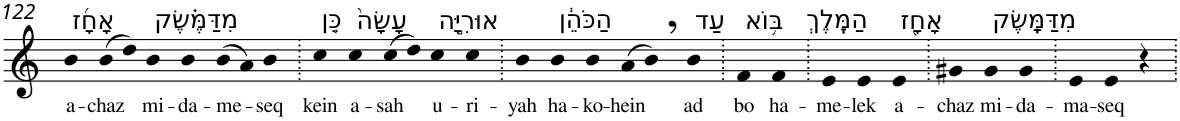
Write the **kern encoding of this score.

**kern	**text
*part1	*part1
*staff1	*staff1
*I"Piano	*
*I'Pno	*
!!LO:PB:g=z
*clefG2	*
*k[]	*
=122	=122
!LO:TX:a:t=אָחָ֜ז	!
!	!LO:LY:b
4b	a-
!	!LO:LY:b
(>8b	-chaz
8dd)	.
!LO:TX:a:t=מִדַּמֶּ֗שֶׂק	!
!	!LO:LY:b
4b	mi-
!	!LO:LY:b
4b	-da-
!	!LO:LY:b
(>8b	-me-
8a)	.
!	!LO:LY:b
4b	-seq
=123.	=123.
!LO:TX:a:t=כֵּ֤ן	!
!	!LO:LY:b
4cc	kein
!LO:TX:a:t=עָשָׂה֙	!
!	!LO:LY:b
4cc	a-
!	!LO:LY:b
(>8cc	-sah
8dd)	.
!LO:TX:a:t=אוּרִיָּ֣ה	!
!	!LO:LY:b
4cc	u-
!	!LO:LY:b
4cc	-ri-
=124.	=124.
!	!LO:LY:b
4b	-yah
!LO:TX:a:t=הַכֹּהֵ֔ן	!
!	!LO:LY:b
4b	ha-
!	!LO:LY:b
4b	-ko-
!	!LO:LY:b
(>8a	-hein
8b,)	.
!LO:TX:a:t=עַד	!
!	!LO:LY:b
4b	ad
=125.	=125.
!LO:TX:a:t=בּ֥וֹא	!
!	!LO:LY:b
4f	bo
!LO:TX:a:t=הַמֶּֽלֶךְ	!
!	!LO:LY:b
4f	ha-
=126.	=126.
!	!LO:LY:b
4e	-me-
!	!LO:LY:b
4e	-lek
!LO:TX:a:t=אָחָ֖ז	!
!	!LO:LY:b
4e	a-
=127.	=127.
!	!LO:LY:b
4g#X	-chaz
!LO:TX:a:t=מִדַּמָּֽשֶׂק	!
!	!LO:LY:b
4g#	mi-
!	!LO:LY:b
4g#	-da-
=128.	=128.
!	!LO:LY:b
4e	-ma-
!	!LO:LY:b
4e	-seq
4r	.
=.	=.
*-	*-
